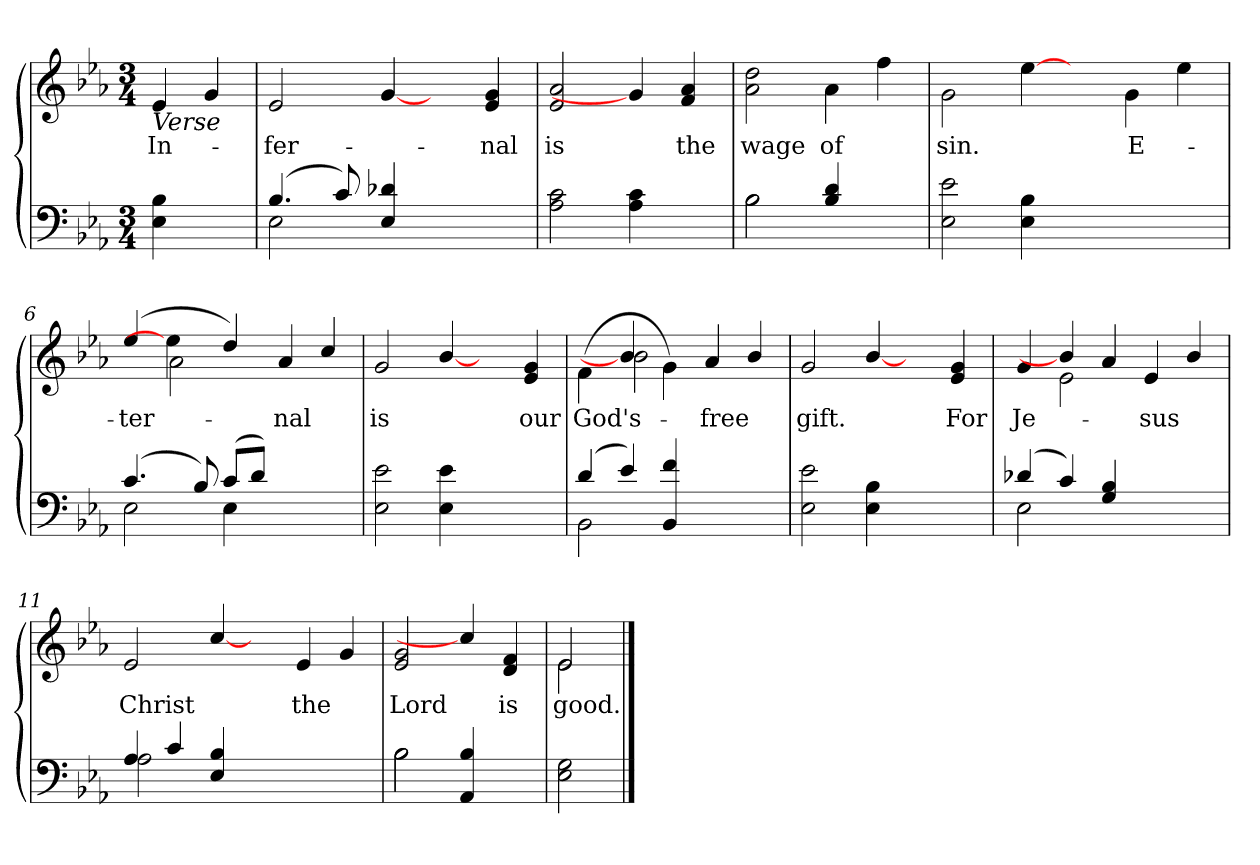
**kern	**kern	**text
*part2	*part1	*part1
*staff2	*staff1	*staff1
*clefF4	*clefG2	*
*k[b-e-a-]	*k[b-e-a-]	*
*M3/4	*M3/4	*
=1	=1	=1
!	!LO:TX:b:i:t=Verse	!
!	!	!LO:LY:b
4E-\ 4B-\	4e-/	In-
4ryy	4g/	.
=2	=2	=2
*^	*	*
!	!	!	!LO:LY:b
(>4.B-/	2E-\	2e-/	-fer-
8c/)	.	.	.
4E-/ 4d-X/	2ryy	[4g/	.
2ryy	.	4ryy	.
!	!	!	!LO:LY:b
.	4ryy	4e-/ 4g/	-nal
=3	=3	=3	=3
!	!	!	!LO:LY:b
*v	*v	*	*
2A-\ 2c\	2e-/ 2a-/	is
4A-\ 4c\	4g/]	.
!	!	!LO:LY:b
4ryy	4f/ 4a-/	the
=4	=4	=4
*^	*	*
!	!	!	!LO:LY:b
2B-\	2B-\	2a-\ 2dd\	wage
!	!	!	!LO:LY:b
4B-/ 4d/	4ryy	4a-\	of
4ryy	4ryy	4ff\	.
=5	=5	=5	=5
!	!	!	!LO:LY:b
*v	*v	*	*
2E-\ 2e-\	2g\	sin.
4E-\ 4B-\	[4ee-\	.
2.ryy	4ryy	.
!	!	!LO:LY:b
.	4g\	E-
.	4ee-\	.
=6	=6	=6
*^	*	*
!	!	!	!LO:LY:b
*	*	*^	*
(>4.c/	2E-\	(>4ee-/	4ryy	-ter-
.	.	4ee-\]	2a-\	.
8B-/)	.	.	.	.
(>8c/L	4E-\	4dd/)	.	.
8d/J)	.	.	.	.
!	!	!	!	!LO:LY:b
2ryy	2ryy	4a-/	2ryy	-nal
.	.	4cc/	.	.
*v	*v	*	*	*
*	*v	*v	*
=7	=7	=7
!	!	!LO:LY:b
2E-\ 2e-\	2g/	is
4E-\ 4e-\	[4b-/	.
2ryy	4ryy	.
!	!	!LO:LY:b
.	4e-/ 4g/	our
!!LO:LB:g=z
=8	=8	=8
*^	*	*
!	!	!	!LO:LY:b
*	*	*^	*
(>4d/	2BB-\	(<4f\	4ryy	God's-
4e-/)	.	4b-/]	2b-\	.
4BB-/ 4f/	2ryy	4g\)	.	.
!	!	!	!	!LO:LY:b
2ryy	.	4a-/	2ryy	-free
.	4ryy	4b-/	.	.
*	*	*v	*v	*
=9	=9	=9	=9
!	!	!	!LO:LY:b
*v	*v	*	*
2E-\ 2e-\	2g/	gift.
4E-\ 4B-\	[4b-/	.
2ryy	4ryy	.
!	!	!LO:LY:b
.	4e-/ 4g/	For
=10	=10	=10
*^	*	*
!	!	!	!LO:LY:b
*	*	*^	*
(>4d-X/	2E-\	4g/	4ryy	Je-
4c/)	.	4b-/]	2e-\	.
4G/ 4B-/	2ryy	4a-/	.	.
!	!	!	!	!LO:LY:b
2ryy	.	4e-/	2ryy	-sus
.	4ryy	4b-/	.	.
*	*	*v	*v	*
=11	=11	=11	=11
!	!	!	!LO:LY:b
4A-/	2A-\	2e-/	Christ
4c/	.	.	.
4E-/ 4B-/	2.ryy	[4cc/	.
2.ryy	.	4ryy	.
!	!	!	!LO:LY:b
.	.	4e-/	the
.	4ryy	4g/	.
=12	=12	=12	=12
!	!	!	!LO:LY:b
2B-\	2B-\	2e-/ 2g/	Lord
4AA-/ 4B-/	4ryy	4cc/]	.
!	!	!	!LO:LY:b
4ryy	4ryy	4d/ 4f/	is
=13	=13	=13	=13
!	!	!	!LO:LY:b
*v	*v	*^	*
2E-\ 2G\	2e-/	2e-\	good.
*	*v	*v	*
==	==	==
*-	*-	*-
